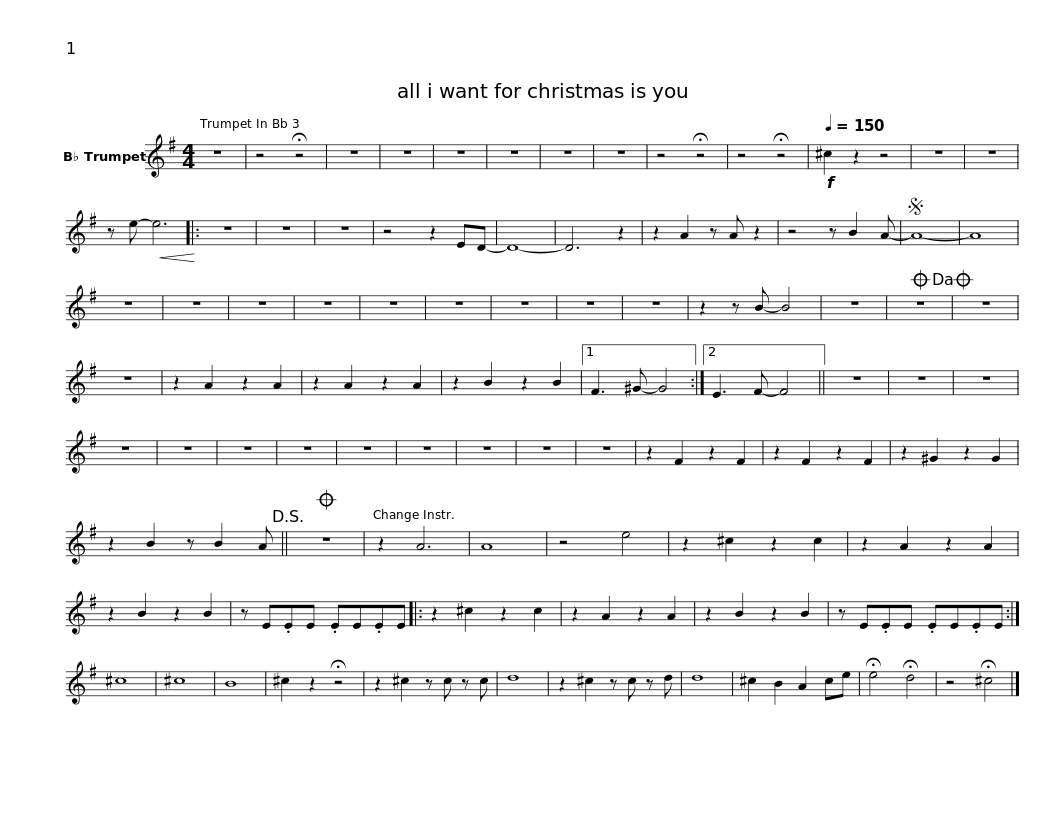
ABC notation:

X:1
L:1/8
M:4/4
I:linebreak $
K:none
V:1 treble transpose=-2
V:1
[K:G] z8 | z4 !fermata!z4 | z8 | z8 | z8 | %5
 z8 | z8 | z8 | z4 !fermata!z4 | z4 !fermata!z4 | %10
!f![Q:1/4=150] ^c2 z2 z4 | z8 | z8 | z e-!<(! e6!<)! |: z8 | %15
 z8 | z8 |$ z4 z2 ED- | D8- | D6 z2 | %20
 z2 A2 z A z2 | z4 z B2 A- |S A8- | A8 | z8 | %25
 z8 | z8 | z8 | z8 | z8 | %30
 z8 | z8 |$ z8 | z2 z B- B4 | z8 | %35
O z8!dacoda! | z8 | z8 | z2 A2 z2 A2 | z2 A2 z2 A2 | %40
 z2 B2 z2 B2 |1 F3 ^G- G4 :|2 E3 F- F4 || z8 | z8 |$ %45
 z8 | z8 | z8 | z8 | z8 | %50
 z8 | z8 | z8 | z8 | z8 | %55
 z2 F2 z2 F2 | z2 F2 z2 F2 | z2 ^G2 z2 G2 | z2 B2 z B2 A!D.S.! ||O z8 |$ %60
 z2 A6 | A8 | z4 e4 | z2 ^c2 z2 c2 | z2 A2 z2 A2 | %65
 z2 B2 z2 B2 | z E.EE .EE.EE |: z2 ^c2 z2 c2 | z2 A2 z2 A2 | z2 B2 z2 B2 |$ %70
 z E.EE .EE.EE :| ^c8 | ^c8 | B8 | ^c2 z2 !fermata!z4 | %75
 z2 ^c2 z c z c | d8 | z2 ^c2 z c z d | d8 | ^c2 B2 A2 ce | %80
 !fermata!e4 !fermata!d4 |$ z4 !fermata!^c4 |] %82
